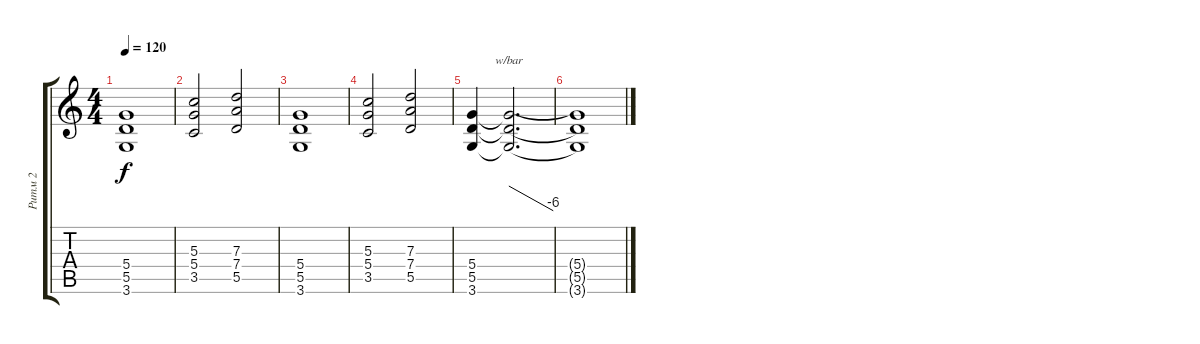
\track ("Ритм 2" "Ритм 2") {instrument distortionguitar}
\staff {score tabs}
\tuning (E4 B3 G3 D3 A2 E2) {hide}
\ts (4 4)
\tempo 120
\clef g2
\ks c
(5.4 5.5 3.6).1{dy f} |
(5.3 5.4 3.5).2 (7.3 7.4 5.5).2 |
(5.4 5.5 3.6).1 |
(5.3 5.4 3.5).2 (7.3 7.4 5.5).2 |
(5.4 5.5 3.6).4 (5.4{t} 5.5{t} 3.6{t}).2{d tbe (dive default 0 0 60 -24)} |
(5.4{t} 5.5{t} 3.6{t}).1
